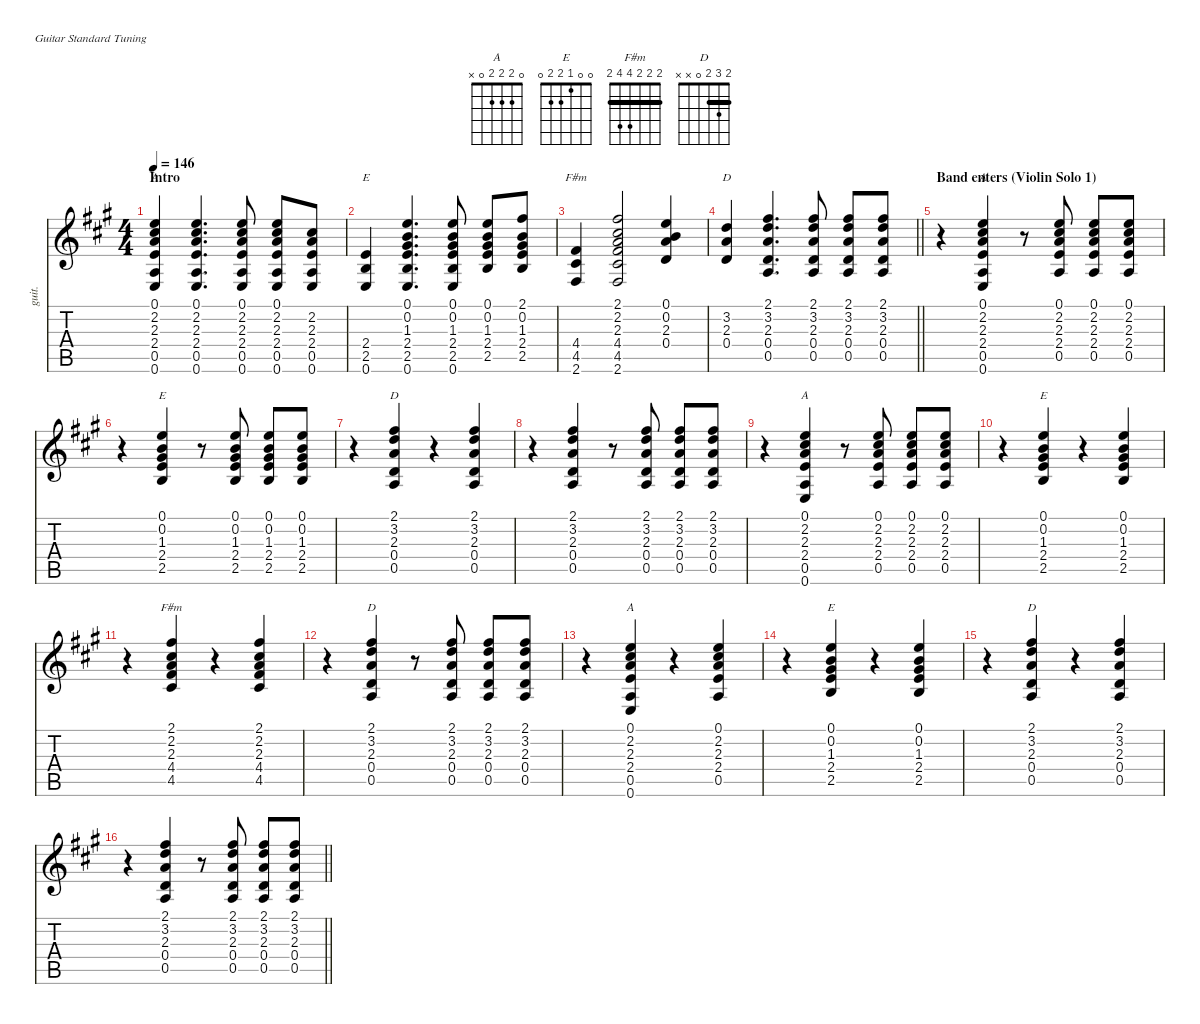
\defaultSystemsLayout 4
\hideDynamics
\bracketExtendMode nobrackets
\otherSystemsTrackNameOrientation horizontal
\track ("Guitar" "guit.") {defaultSystemsLayout 8 instrument acousticguitarsteel}
\staff {score tabs}
\tuning (E4 B3 G3 D3 A2 E2)
\chord ("A" 0 2 2 2 0 x) {showfingering false}
\chord ("E" x x 1 2 2 0) {showfingering false}
\chord ("F#m" 2 2 2 4 4 2) {showfingering false barre (2 2 2)}
\chord ("D" 2 3 2 0 x x) {showfingering false barre 2}
\chord ("E" 0 0 1 2 2 0) {showfingering false}
\ts (4 4)
\beaming (8 2 2 2 2)
\section ("" "Intro")
\tempo 146
\clef g2
\ks a
(0.1{acc forcenatural} 2.2{acc #} 2.3{acc forcenatural} 2.4{acc forcenatural} 0.5{acc forcenatural} 0.6{acc forcenatural}).4{ch "A" dy f instrument acousticguitarsteel beam Up} (0.1{acc forcenatural} 2.2{acc #} 2.3{acc forcenatural} 2.4{acc forcenatural} 0.5{acc forcenatural} 0.6{acc forcenatural}).4{d beam Up} (0.1{acc forcenatural} 2.2{acc #} 2.3{acc forcenatural} 2.4{acc forcenatural} 0.5{acc forcenatural} 0.6{acc forcenatural}).8{beam Up} (0.1{acc forcenatural} 2.2{acc #} 2.3{acc forcenatural} 2.4{acc forcenatural} 0.5{acc forcenatural} 0.6{acc forcenatural}).8{beam Up} (2.2{acc #} 2.3{acc forcenatural} 2.4{acc forcenatural} 0.5{acc forcenatural} 0.6{acc forcenatural}).8{beam Up} |
(2.4{acc forcenatural} 2.5{acc forcenatural} 0.6{acc forcenatural}).4{ch "E" beam Up} (0.1{acc forcenatural} 0.2{acc forcenatural} 1.3{acc #} 2.4{acc forcenatural} 2.5{acc forcenatural} 0.6{acc forcenatural}).4{d beam Up} (0.1{acc forcenatural} 0.2{acc forcenatural} 1.3{acc #} 2.4{acc forcenatural} 2.5{acc forcenatural} 0.6{acc forcenatural}).8{beam Up} (0.1{acc forcenatural} 0.2{acc forcenatural} 1.3{acc #} 2.4{acc forcenatural} 2.5{acc forcenatural}).8{beam Up} (2.1{acc #} 0.2{acc forcenatural} 1.3{acc #} 2.4{acc forcenatural} 2.5{acc forcenatural}).8{beam Up} |
(4.4{acc #} 4.5{acc #} 2.6{acc #}).4{ch "F#m" beam Up} (2.1{acc #} 2.2{acc #} 2.3{acc forcenatural} 4.4{acc #} 4.5{acc #} 2.6{acc #}).2{beam Up} (0.1{acc forcenatural} 0.2{acc forcenatural} 2.3{acc forcenatural} 0.4{acc forcenatural}).4{beam Up} |
\barLineRight lightlight
(3.2{acc forcenatural} 2.3{acc forcenatural} 0.4{acc forcenatural}).4{ch "D" beam Up} (2.1{acc #} 3.2{acc forcenatural} 2.3{acc forcenatural} 0.4{acc forcenatural} 0.5{acc forcenatural}).4{d beam Up} (2.1{acc #} 3.2{acc forcenatural} 2.3{acc forcenatural} 0.4{acc forcenatural} 0.5{acc forcenatural}).8{beam Up} (2.1{acc #} 3.2{acc forcenatural} 2.3{acc forcenatural} 0.4{acc forcenatural} 0.5{acc forcenatural}).8{beam Up} (2.1{acc #} 3.2{acc forcenatural} 2.3{acc forcenatural} 0.4{acc forcenatural} 0.5{acc forcenatural}).8{beam Up} |
\section ("" "Band enters (Violin Solo 1)")
r.4{beam Down} (0.1{acc forcenatural} 2.2{acc #} 2.3{acc forcenatural} 2.4{acc forcenatural} 0.5{acc forcenatural} 0.6{acc forcenatural}).4{ch "A" beam Up} r.8{beam Up} (0.1{acc forcenatural} 2.2{acc #} 2.3{acc forcenatural} 2.4{acc forcenatural} 0.5{acc forcenatural}).8{beam Up} (0.1{acc forcenatural} 2.2{acc #} 2.3{acc forcenatural} 2.4{acc forcenatural} 0.5{acc forcenatural}).8{beam Up} (0.1{acc forcenatural} 2.2{acc #} 2.3{acc forcenatural} 2.4{acc forcenatural} 0.5{acc forcenatural}).8{beam Up} |
r.4{beam Down} (0.1{acc forcenatural} 0.2{acc forcenatural} 1.3{acc #} 2.4{acc forcenatural} 2.5{acc forcenatural}).4{ch "E" beam Up} r.8{beam Up} (0.1{acc forcenatural} 0.2{acc forcenatural} 1.3{acc #} 2.4{acc forcenatural} 2.5{acc forcenatural}).8{beam Up} (0.1{acc forcenatural} 0.2{acc forcenatural} 1.3{acc #} 2.4{acc forcenatural} 2.5{acc forcenatural}).8{beam Up} (0.1{acc forcenatural} 0.2{acc forcenatural} 1.3{acc #} 2.4{acc forcenatural} 2.5{acc forcenatural}).8{beam Up} |
r.4{beam Down} (2.1{acc #} 3.2{acc forcenatural} 2.3{acc forcenatural} 0.4{acc forcenatural} 0.5{acc forcenatural}).4{ch "D" beam Up} r.4{beam Up} (2.1{acc #} 3.2{acc forcenatural} 2.3{acc forcenatural} 0.4{acc forcenatural} 0.5{acc forcenatural}).4{beam Up} |
r.4{beam Down} (2.1{acc #} 3.2{acc forcenatural} 2.3{acc forcenatural} 0.4{acc forcenatural} 0.5{acc forcenatural}).4{beam Up} r.8{beam Up} (2.1{acc #} 3.2{acc forcenatural} 2.3{acc forcenatural} 0.4{acc forcenatural} 0.5{acc forcenatural}).8{beam Up} (2.1{acc #} 3.2{acc forcenatural} 2.3{acc forcenatural} 0.4{acc forcenatural} 0.5{acc forcenatural}).8{beam Up} (2.1{acc #} 3.2{acc forcenatural} 2.3{acc forcenatural} 0.4{acc forcenatural} 0.5{acc forcenatural}).8{beam Up} |
r.4{beam Down} (0.1{acc forcenatural} 2.2{acc #} 2.3{acc forcenatural} 2.4{acc forcenatural} 0.5{acc forcenatural} 0.6{acc forcenatural}).4{ch "A" beam Up} r.8{beam Up} (0.1{acc forcenatural} 2.2{acc #} 2.3{acc forcenatural} 2.4{acc forcenatural} 0.5{acc forcenatural}).8{beam Up} (0.1{acc forcenatural} 2.2{acc #} 2.3{acc forcenatural} 2.4{acc forcenatural} 0.5{acc forcenatural}).8{beam Up} (0.1{acc forcenatural} 2.2{acc #} 2.3{acc forcenatural} 2.4{acc forcenatural} 0.5{acc forcenatural}).8{beam Up} |
r.4{beam Down} (0.1{acc forcenatural} 0.2{acc forcenatural} 1.3{acc #} 2.4{acc forcenatural} 2.5{acc forcenatural}).4{ch "E" beam Up} r.4{beam Up} (0.1{acc forcenatural} 0.2{acc forcenatural} 1.3{acc #} 2.4{acc forcenatural} 2.5{acc forcenatural}).4{beam Up} |
r.4{beam Down} (2.1{acc #} 2.2{acc #} 2.3{acc forcenatural} 4.4{acc #} 4.5{acc #}).4{ch "F#m" beam Up} r.4{beam Up} (2.1{acc #} 2.2{acc #} 2.3{acc forcenatural} 4.4{acc #} 4.5{acc #}).4{beam Up} |
r.4{beam Down} (2.1{acc #} 3.2{acc forcenatural} 2.3{acc forcenatural} 0.4{acc forcenatural} 0.5{acc forcenatural}).4{ch "D" beam Up} r.8{beam Up} (2.1{acc #} 3.2{acc forcenatural} 2.3{acc forcenatural} 0.4{acc forcenatural} 0.5{acc forcenatural}).8{beam Up} (2.1{acc #} 3.2{acc forcenatural} 2.3{acc forcenatural} 0.4{acc forcenatural} 0.5{acc forcenatural}).8{beam Up} (2.1{acc #} 3.2{acc forcenatural} 2.3{acc forcenatural} 0.4{acc forcenatural} 0.5{acc forcenatural}).8{beam Up} |
r.4{beam Down} (0.1{acc forcenatural} 2.2{acc #} 2.3{acc forcenatural} 2.4{acc forcenatural} 0.5{acc forcenatural} 0.6{acc forcenatural}).4{ch "A" beam Up} r.4{beam Up} (0.1{acc forcenatural} 2.2{acc #} 2.3{acc forcenatural} 2.4{acc forcenatural} 0.5{acc forcenatural}).4{beam Up} |
r.4{beam Down} (0.1{acc forcenatural} 0.2{acc forcenatural} 1.3{acc #} 2.4{acc forcenatural} 2.5{acc forcenatural}).4{ch "E" beam Up} r.4{beam Up} (0.1{acc forcenatural} 0.2{acc forcenatural} 1.3{acc #} 2.4{acc forcenatural} 2.5{acc forcenatural}).4{beam Up} |
r.4{beam Down} (2.1{acc #} 3.2{acc forcenatural} 2.3{acc forcenatural} 0.4{acc forcenatural} 0.5{acc forcenatural}).4{ch "D" beam Up} r.4{beam Up} (2.1{acc #} 3.2{acc forcenatural} 2.3{acc forcenatural} 0.4{acc forcenatural} 0.5{acc forcenatural}).4{beam Up} |
\barLineRight lightlight
r.4{beam Down} (2.1{acc #} 3.2{acc forcenatural} 2.3{acc forcenatural} 0.4{acc forcenatural} 0.5{acc forcenatural}).4{beam Up} r.8{beam Up} (2.1{acc #} 3.2{acc forcenatural} 2.3{acc forcenatural} 0.4{acc forcenatural} 0.5{acc forcenatural}).8{beam Up} (2.1{acc #} 3.2{acc forcenatural} 2.3{acc forcenatural} 0.4{acc forcenatural} 0.5{acc forcenatural}).8{beam Up} (2.1{acc #} 3.2{acc forcenatural} 2.3{acc forcenatural} 0.4{acc forcenatural} 0.5{acc forcenatural}).8{beam Up}
